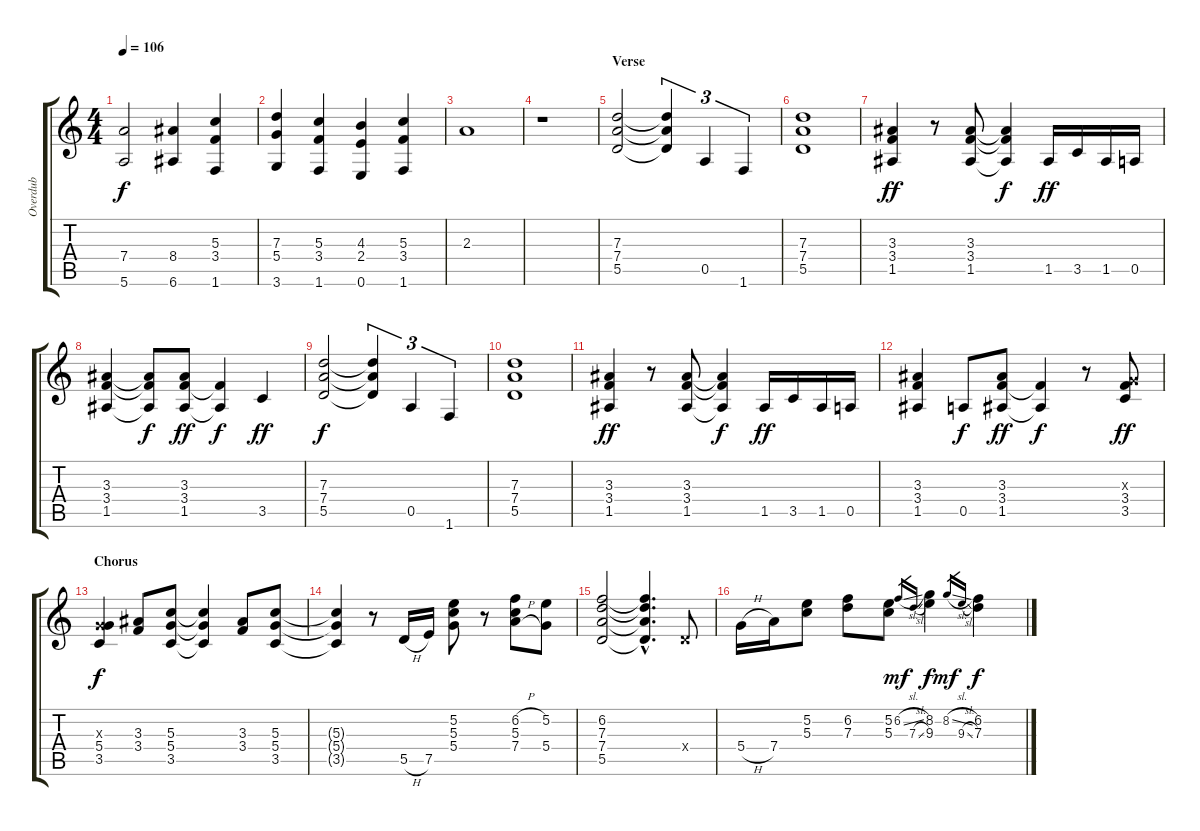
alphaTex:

\track ("Overdub" "Overdub") {instrument fretlessbass}
\staff {score tabs}
\tuning (E4 B3 G3 D3 A2 E2) {hide}
\ts (4 4)
\tempo 106
\clef g2
\ks c
(7.4 5.6).2{dy f} (8.4 6.6).4 (5.3 3.4 1.6).4 |
(7.3 5.4 3.6).4 (5.3 3.4 1.6).4 (4.3 2.4 0.6).4 (5.3 3.4 1.6).4 |
2.3.1 |
r.1 |
\section ("" "Verse")
(7.3 7.4 5.5).2{instrument fretlessbass} (7.3{t} 7.4{t} 5.5{t}).4{tu (3 2)} 0.5.4{tu (3 2)} 1.6.4{tu (3 2)} |
(7.3 7.4 5.5).1 |
(3.3 3.4 1.5).4{dy ff} r.8 (3.3 3.4 1.5).8 (3.3{t} 3.4{t} 1.5{t}).4{dy f} 1.5.16{dy ff} 3.5.16 1.5.16 0.5.16 |
(3.3 3.4 1.5).4 (3.3{t} 3.4{t} 1.5{t}).8{dy f} (3.3 3.4 1.5).8{dy ff} (3.4{t} 1.5{t}).4{dy f} 3.5.4{dy ff} |
(7.3 7.4 5.5).2{dy f} (7.3{t} 7.4{t} 5.5{t}).4{tu (3 2)} 0.5.4{tu (3 2)} 1.6.4{tu (3 2)} |
(7.3 7.4 5.5).1 |
(3.3 3.4 1.5).4{dy ff} r.8 (3.3 3.4 1.5).8 (3.3{t} 3.4{t} 1.5{t}).4{dy f} 1.5.16{dy ff} 3.5.16 1.5.16 0.5.16 |
(3.3 3.4 1.5).4 0.5.8{dy f} (3.3 3.4 1.5).8{dy ff} (3.4{t} 1.5{t}).4{dy f} r.8 (0.3{x} 3.4 3.5).8{dy ff} |
\section ("" "Chorus")
(0.3{x} 5.4 3.5).4{dy f} (3.3 3.4).8 (5.3 5.4 3.5).8 (5.3{t} 5.4{t} 3.5{t}).4 (3.3 3.4).8 (5.3 5.4 3.5).8 |
(5.3{t} 5.4{t} 3.5{t}).4 r.8 5.5{h}.16 7.5.16 (5.2 5.3 5.4).8 r.8 (6.2{h} 5.3 7.4{h}).8 (5.2 5.4).8 |
(6.2 7.3 7.4 5.5).2 (6.2{hac t} 7.3{hac t} 7.4{hac t} 5.5{hac t}).4{d} 0.4{x}.8 |
5.4{h}.16 7.4.16 (5.2 5.3).8 (6.2 7.3).8 (5.2 5.3).8 6.2{sl}.16{gr dy mf} 7.3{sl}.16{gr} (8.2 9.3).4{dy f} 8.2{sl}.16{gr dy mf} 9.3{sl}.16{gr} (6.2 7.3).4{dy f}
